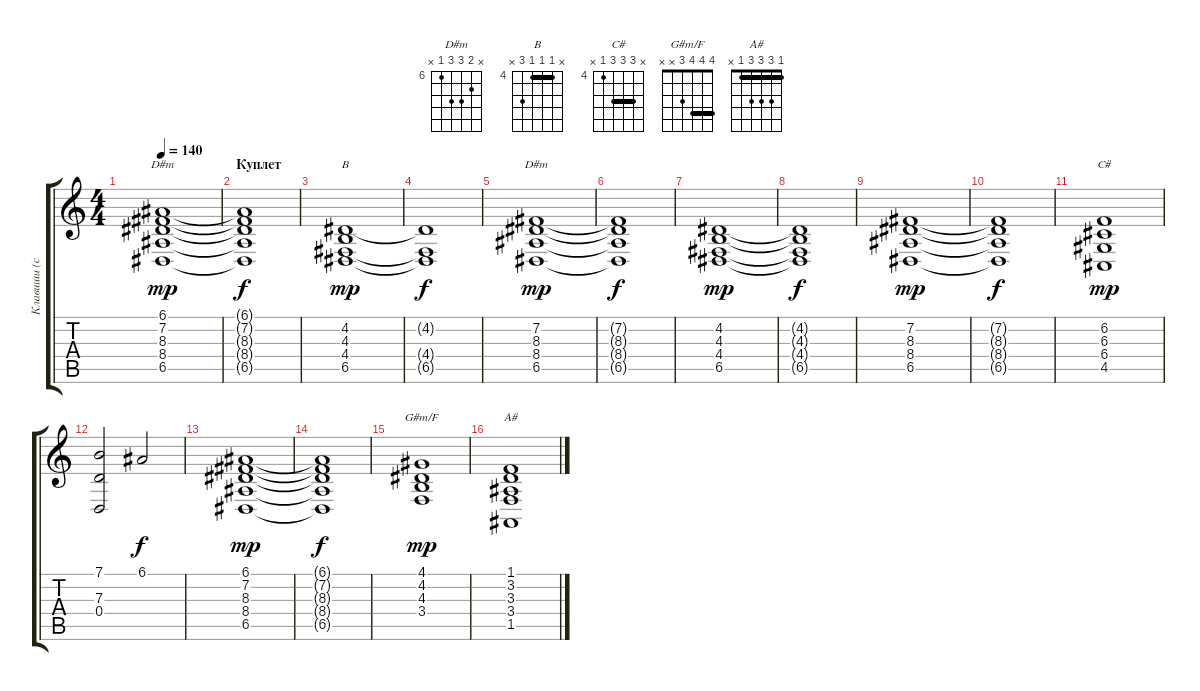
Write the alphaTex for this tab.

\track ("Клавиши (скрипки)" "Клавиши (с") {instrument stringensemble1}
\staff {score tabs}
\tuning (E4 B3 G3 D3 A2 E2) {hide}
\chord ("D#m" 6 7 8 8 6 x) {firstfret 6 barre 6}
\chord ("B" x 4 4 4 6 x) {firstfret 4 barre 4}
\chord ("D#m" x 7 8 8 6 x) {firstfret 6}
\chord ("C#" x 6 6 6 4 x) {firstfret 4 barre 6}
\chord ("G#m/F" 4 4 4 3 x x) {barre 4}
\chord ("A#" 1 3 3 3 1 x) {barre 1}
\ts (4 4)
\tempo 140
\clef g2
\ks c
(6.1 7.2 8.3 8.4 6.5).1{ch "D#m" dy mp} |
\section ("" "Куплет")
(6.1{t} 7.2{t} 8.3{t} 8.4{t} 6.5{t}).1{dy f} |
(4.2 4.3 4.4 6.5).1{ch "B" dy mp} |
(4.2{t} 4.4{t} 6.5{t}).1{dy f} |
(7.2 8.3 8.4 6.5).1{ch "D#m" dy mp} |
(7.2{t} 8.3{t} 8.4{t} 6.5{t}).1{dy f} |
(4.2 4.3 4.4 6.5).1{dy mp} |
(4.2{t} 4.3{t} 4.4{t} 6.5{t}).1{dy f} |
(7.2 8.3 8.4 6.5).1{dy mp} |
(7.2{t} 8.3{t} 8.4{t} 6.5{t}).1{dy f} |
(6.2 6.3 6.4 4.5).1{ch "C#" dy mp} |
(7.1 7.3 0.4).2 6.1.2{dy f} |
(6.1 7.2 8.3 8.4 6.5).1{dy mp} |
(6.1{t} 7.2{t} 8.3{t} 8.4{t} 6.5{t}).1{dy f} |
(4.1 4.2 4.3 3.4).1{ch "G#m/F" dy mp} |
(1.1 3.2 3.3 3.4 1.5).1{ch "A#"}
